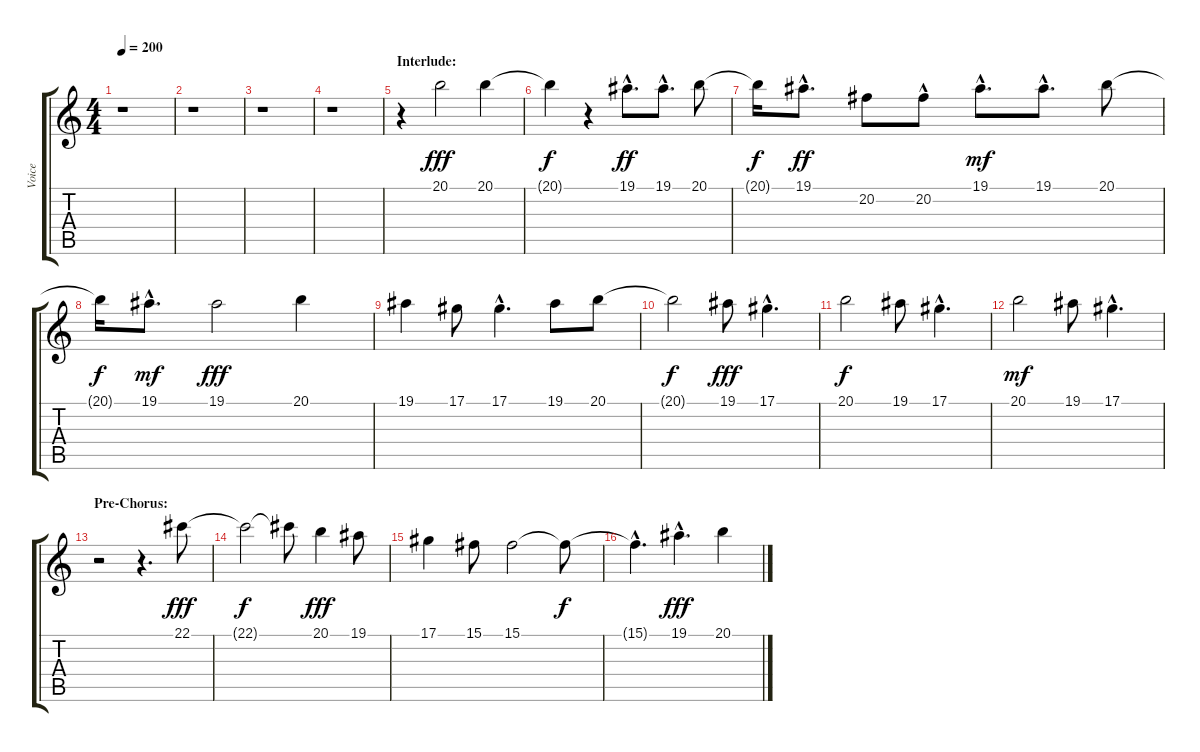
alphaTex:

\track ("Voice" "Voice") {instrument lead6voice}
\staff {score tabs}
\tuning (Eb4 Bb3 Gb3 Db3 Ab2 Eb2) {hide}
\ts (4 4)
\tempo 200
\clef g2
\ks c
r.1{dy fff} |
r.1 |
r.1 |
r.1 |
\section ("" "Interlude:")
r.4 20.1.2 20.1.4 |
20.1{t}.4{dy f} r.4 19.1{hac}.8{d dy ff} 19.1{hac}.8{d} 20.1.8 |
20.1{t}.16{dy f} 19.1{hac}.8{d dy ff} 20.2.8 20.2{hac}.8 19.1{hac}.8{d dy mf} 19.1{hac}.8{d} 20.1.8 |
20.1{t}.16{dy f} 19.1{hac}.8{d dy mf} 19.1.2{dy fff} 20.1.4 |
19.1.4 17.1.8 17.1{hac}.4{d} 19.1.8 20.1.8 |
20.1{t}.2{dy f} 19.1.8{dy fff} 17.1{hac}.4{d} |
20.1.2{dy f} 19.1.8 17.1{hac}.4{d} |
20.1.2{dy mf} 19.1.8 17.1{hac}.4{d} |
\section ("" "Pre-Chorus:")
r.2 r.4{d} 22.1.8{dy fff} |
22.1{t}.2{dy f} 22.1{t}.8 20.1.4{dy fff} 19.1.8 |
17.1.4 15.1.8 15.1.2 15.1{t}.8{dy f} |
15.1{hac t}.4{d} 19.1{hac}.4{d dy fff} 20.1.4
